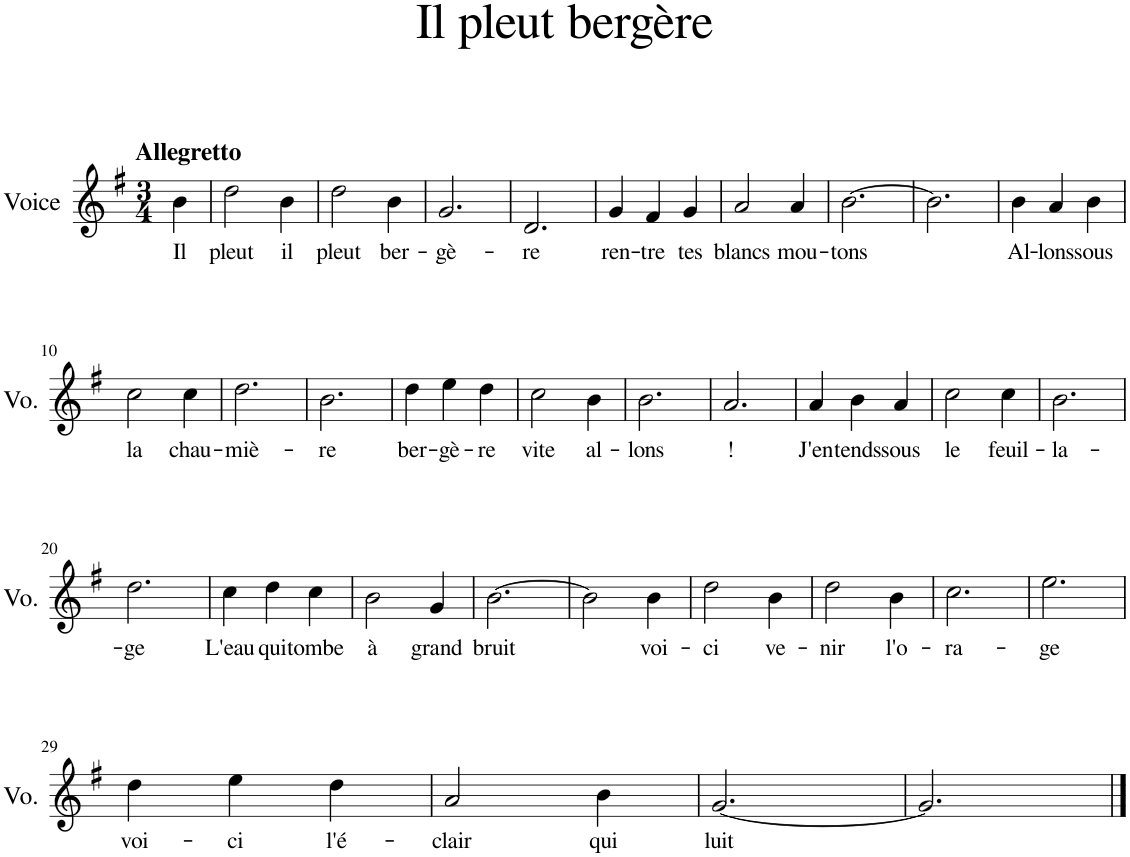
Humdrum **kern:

**kern	**text
*part1	*part1
*staff1	*staff1
*I"Voice	*
*I'Vo.	*
*clefG2	*
*k[f#]	*
*M3/4	*
=	=
!LO:TX:a:B:t=Allegretto	!
!	!LO:LY:b
4b\	Il
=1	=1
!	!LO:LY:b
2dd\	pleut
!	!LO:LY:b
4b\	il
=2	=2
!	!LO:LY:b
2dd\	pleut
!	!LO:LY:b
4b\	ber-
=3	=3
!	!LO:LY:b
2.g/	-gè-
=4	=4
!	!LO:LY:b
2.d/	-re
=5	=5
!	!LO:LY:b
4g/	ren-
!	!LO:LY:b
4f#/	-tre
!	!LO:LY:b
4g/	tes
=6	=6
!	!LO:LY:b
2a/	blancs
!	!LO:LY:b
4a/	mou-
=7	=7
!	!LO:LY:b
[2.b\	-tons
=8	=8
2.b\]	.
=9	=9
!	!LO:LY:b
4b\	Al-
!	!LO:LY:b
4a/	-lons
!	!LO:LY:b
4b\	sous
!!LO:LB:g=z
=10	=10
!	!LO:LY:b
2cc\	la
!	!LO:LY:b
4cc\	chau-
=11	=11
!	!LO:LY:b
2.dd\	-miè-
=12	=12
!	!LO:LY:b
2.b\	-re
=13	=13
!	!LO:LY:b
4dd\	ber-
!	!LO:LY:b
4ee\	-gè-
!	!LO:LY:b
4dd\	-re
=14	=14
!	!LO:LY:b
2cc\	vite
!	!LO:LY:b
4b\	al-
=15	=15
!	!LO:LY:b
2.b\	-lons
=16	=16
!	!LO:LY:b
2.a/	\!
=17	=17
!	!LO:LY:b
4a/	J'en-
!	!LO:LY:b
4b\	-tends
!	!LO:LY:b
4a/	sous
=18	=18
!	!LO:LY:b
2cc\	le
!	!LO:LY:b
4cc\	feuil-
=19	=19
!	!LO:LY:b
2.b\	-la-
!!LO:LB:g=z
=20	=20
!	!LO:LY:b
2.dd\	-ge
=21	=21
!	!LO:LY:b
4cc\	L'eau
!	!LO:LY:b
4dd\	qui
!	!LO:LY:b
4cc\	tombe
=22	=22
!	!LO:LY:b
2b\	à
!	!LO:LY:b
4g/	grand
=23	=23
!	!LO:LY:b
[2.b\	bruit
=24	=24
2b\]	.
!	!LO:LY:b
4b\	voi-
=25	=25
!	!LO:LY:b
2dd\	-ci
!	!LO:LY:b
4b\	ve-
=26	=26
!	!LO:LY:b
2dd\	-nir
!	!LO:LY:b
4b\	l'o-
=27	=27
!	!LO:LY:b
2.cc\	-ra-
=28	=28
!	!LO:LY:b
2.ee\	-ge
!!LO:LB:g=z
=29	=29
!	!LO:LY:b
4dd\	voi-
!	!LO:LY:b
4ee\	-ci
!	!LO:LY:b
4dd\	l'é-
=30	=30
!	!LO:LY:b
2a/	-clair
!	!LO:LY:b
4b\	qui
=31	=31
!	!LO:LY:b
[2.g/	luit
=32	=32
2.g/]	.
==	==
*-	*-
